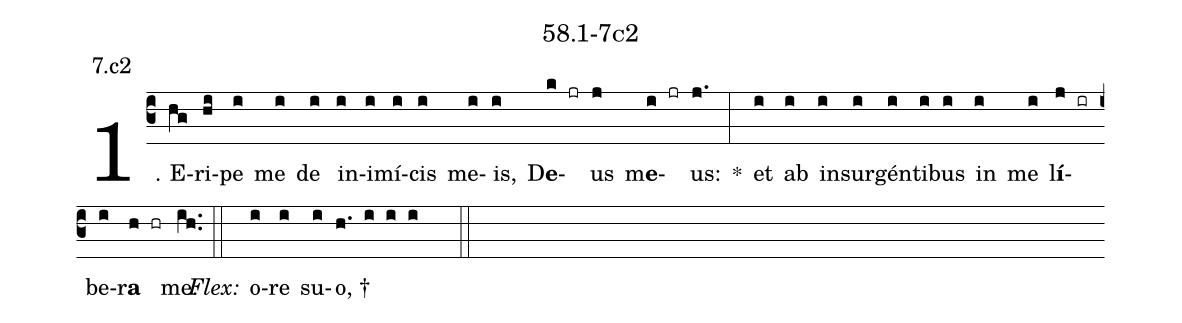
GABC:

name: 58.1-7c2;
annotation: 7.c2;
%%
(c3)1. E(hg)ri(hi)pe(i) me(i) de(i) in(i)i(i)mí(i)cis(i) me(i)is,(i) D<b>e</b>(k jr)us(j) m<b>e</b>(i jr)us:(j.) *(:) et(i) ab(i) in(i)sur(i)gén(i)ti(i)bus(i) in(i) me(i) l<b>í</b>(j ir)be(i)r<b>a</b>(h hr) me.(ih..) (::)
<i>Flex:</i>()  o(i)re(i) su(i)o, †(h. i i i  ::)
